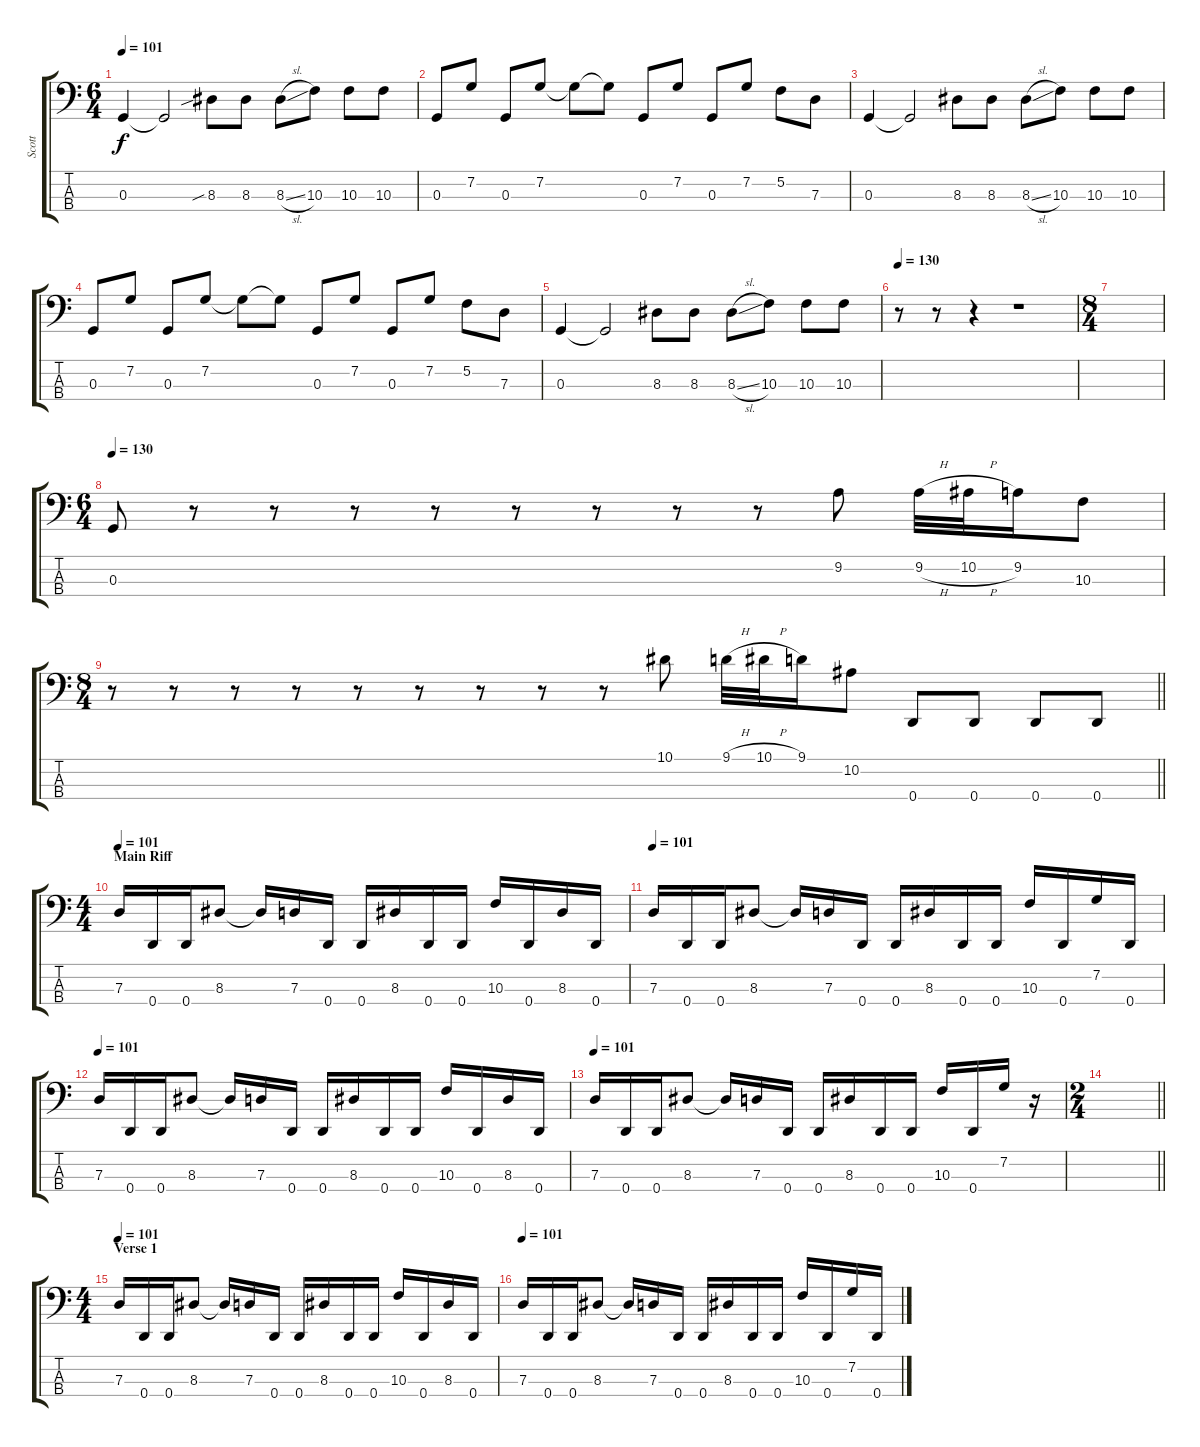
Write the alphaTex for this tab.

\track ("Scott" "Scott") {instrument electricbasspick}
\staff {score tabs}
\tuning (F2 C2 G1 D1) {hide}
\ts (6 4)
\tempo 101
\clef f4
\ks c
0.3.4{dy f} 0.3{t}.2 8.3{sib}.8 8.3.8 8.3{sl}.8 10.3.8 10.3.8 10.3.8 |
0.3.8 7.2.8 0.3.8 7.2.8 7.2{t}.8 7.2{t}.8 0.3.8 7.2.8 0.3.8 7.2.8 5.2.8 7.3.8 |
0.3.4 0.3{t}.2 8.3.8 8.3.8 8.3{sl}.8 10.3.8 10.3.8 10.3.8 |
0.3.8 7.2.8 0.3.8 7.2.8 7.2{t}.8 7.2{t}.8 0.3.8 7.2.8 0.3.8 7.2.8 5.2.8 7.3.8 |
0.3.4 0.3{t}.2 8.3.8 8.3.8 8.3{sl}.8 10.3.8 10.3.8 10.3.8 |
\tempo 130
r.8 r.8 r.4 r.1 |
\ts (8 4)
|
\ts (6 4)
\tempo 130
0.3.8 r.8 r.8 r.8 r.8 r.8 r.8 r.8 r.8 9.2.8 9.2{h}.32 10.2{h}.32 9.2.16 10.3.8 |
\ts (8 4)
\barLineRight lightlight
r.8 r.8 r.8 r.8 r.8 r.8 r.8 r.8 r.8 10.1.8 9.1{h}.32 10.1{h}.32 9.1.16 10.2.8 0.4.8 0.4.8 0.4.8 0.4.8 |
\ts (4 4)
\section ("" "Main Riff")
\tempo 101
7.3.16 0.4.16 0.4.16 8.3.8 8.3{t}.16 7.3.16 0.4.16 0.4.16 8.3.16 0.4.16 0.4.16 10.3.16 0.4.16 8.3.16 0.4.16 |
\tempo 101
7.3.16 0.4.16 0.4.16 8.3.8 8.3{t}.16 7.3.16 0.4.16 0.4.16 8.3.16 0.4.16 0.4.16 10.3.16 0.4.16 7.2.16 0.4.16 |
\tempo 101
7.3.16 0.4.16 0.4.16 8.3.8 8.3{t}.16 7.3.16 0.4.16 0.4.16 8.3.16 0.4.16 0.4.16 10.3.16 0.4.16 8.3.16 0.4.16 |
\tempo 101
7.3.16 0.4.16 0.4.16 8.3.8 8.3{t}.16 7.3.16 0.4.16 0.4.16 8.3.16 0.4.16 0.4.16 10.3.16 0.4.16 7.2.16 r.16 |
\ts (2 4)
\barLineRight lightlight
|
\ts (4 4)
\section ("" "Verse 1")
\tempo 101
7.3.16 0.4.16 0.4.16 8.3.8 8.3{t}.16 7.3.16 0.4.16 0.4.16 8.3.16 0.4.16 0.4.16 10.3.16 0.4.16 8.3.16 0.4.16 |
\tempo 101
7.3.16 0.4.16 0.4.16 8.3.8 8.3{t}.16 7.3.16 0.4.16 0.4.16 8.3.16 0.4.16 0.4.16 10.3.16 0.4.16 7.2.16 0.4.16
